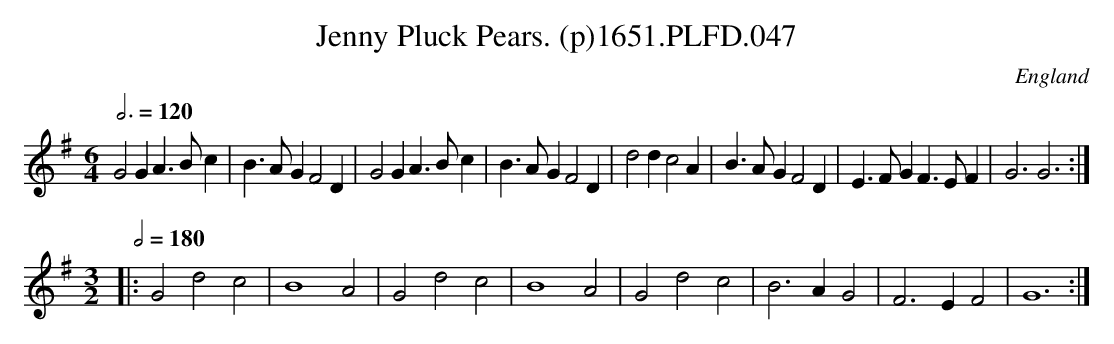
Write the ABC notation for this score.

X:1
T:Jenny Pluck Pears. (p)1651.PLFD.047
M:6/4
L:1/4
Q:3/4=120
O:England
K:G
G2G A>Bc | B>AG F2 D | G2 G A>Bc | B>AG F2 D |\
d2 d c2 A | B>AG F2 D | E>FG F>EF | G3 G3 :|
[M:3/2][Q:1/2=180]\
|: G2 d2 c2 | B4 A2 | G2 d2 c2 | B4 A2 |\
G2 d2 c2 | B3 A G2 | F3 E F2 | G6 :|
